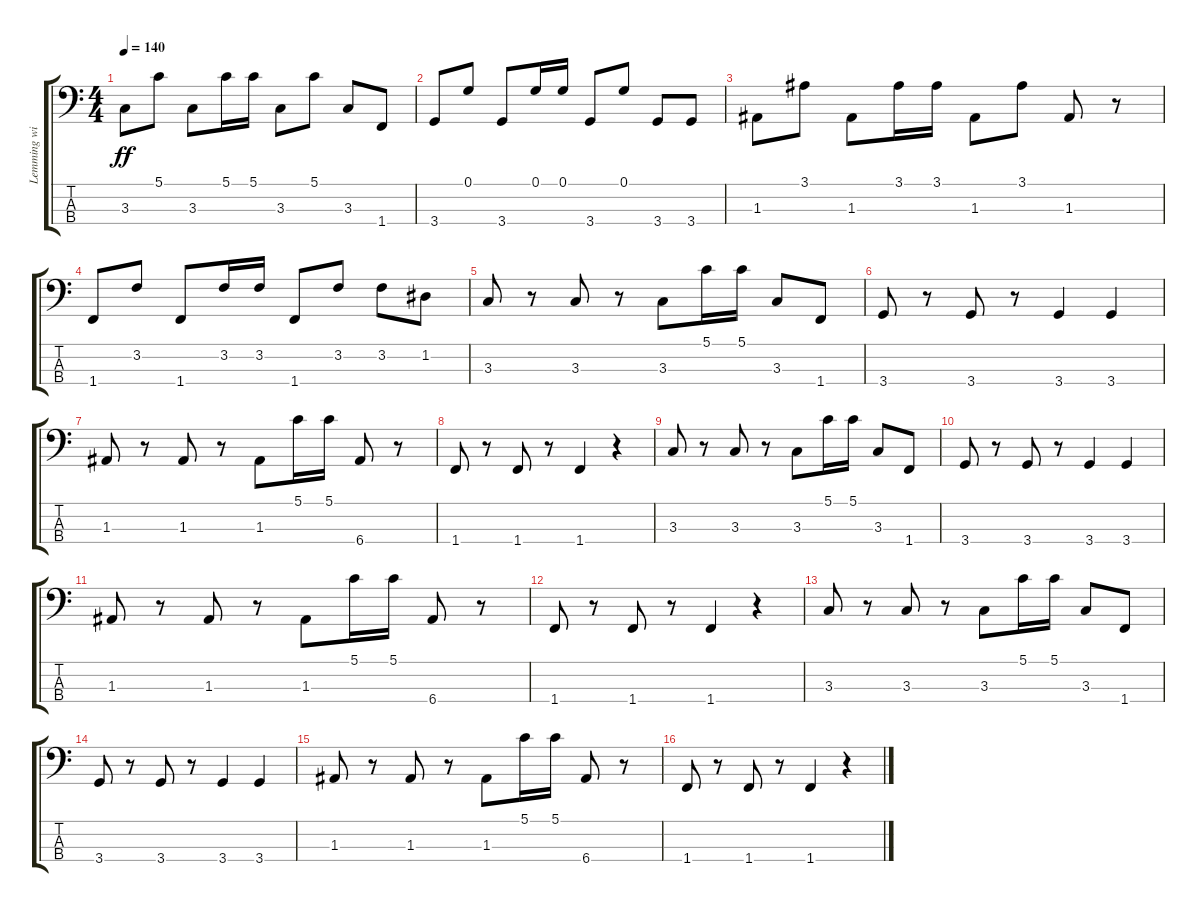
\track ("Lemming with Keyboard 2" "Lemming wi") {instrument synthbass2}
\staff {score tabs}
\tuning (G2 D2 A1 E1) {hide}
\ts (4 4)
\tempo 140
\clef f4
\ks c
3.3.8{dy ff} 5.1.8 3.3.8 5.1.16 5.1.16 3.3.8 5.1.8 3.3.8 1.4.8 |
3.4.8 0.1.8 3.4.8 0.1.16 0.1.16 3.4.8 0.1.8 3.4.8 3.4.8 |
1.3.8 3.1.8 1.3.8 3.1.16 3.1.16 1.3.8 3.1.8 1.3.8 r.8 |
1.4.8 3.2.8 1.4.8 3.2.16 3.2.16 1.4.8 3.2.8 3.2.8 1.2.8 |
3.3.8 r.8 3.3.8 r.8 3.3.8 5.1.16 5.1.16 3.3.8 1.4.8 |
3.4.8 r.8 3.4.8 r.8 3.4.4 3.4.4 |
1.3.8 r.8 1.3.8 r.8 1.3.8 5.1.16 5.1.16 6.4.8 r.8 |
1.4.8 r.8 1.4.8 r.8 1.4.4 r.4 |
3.3.8 r.8 3.3.8 r.8 3.3.8 5.1.16 5.1.16 3.3.8 1.4.8 |
3.4.8 r.8 3.4.8 r.8 3.4.4 3.4.4 |
1.3.8 r.8 1.3.8 r.8 1.3.8 5.1.16 5.1.16 6.4.8 r.8 |
1.4.8 r.8 1.4.8 r.8 1.4.4 r.4 |
3.3.8 r.8 3.3.8 r.8 3.3.8 5.1.16 5.1.16 3.3.8 1.4.8 |
3.4.8 r.8 3.4.8 r.8 3.4.4 3.4.4 |
1.3.8 r.8 1.3.8 r.8 1.3.8 5.1.16 5.1.16 6.4.8 r.8 |
1.4.8 r.8 1.4.8 r.8 1.4.4 r.4
